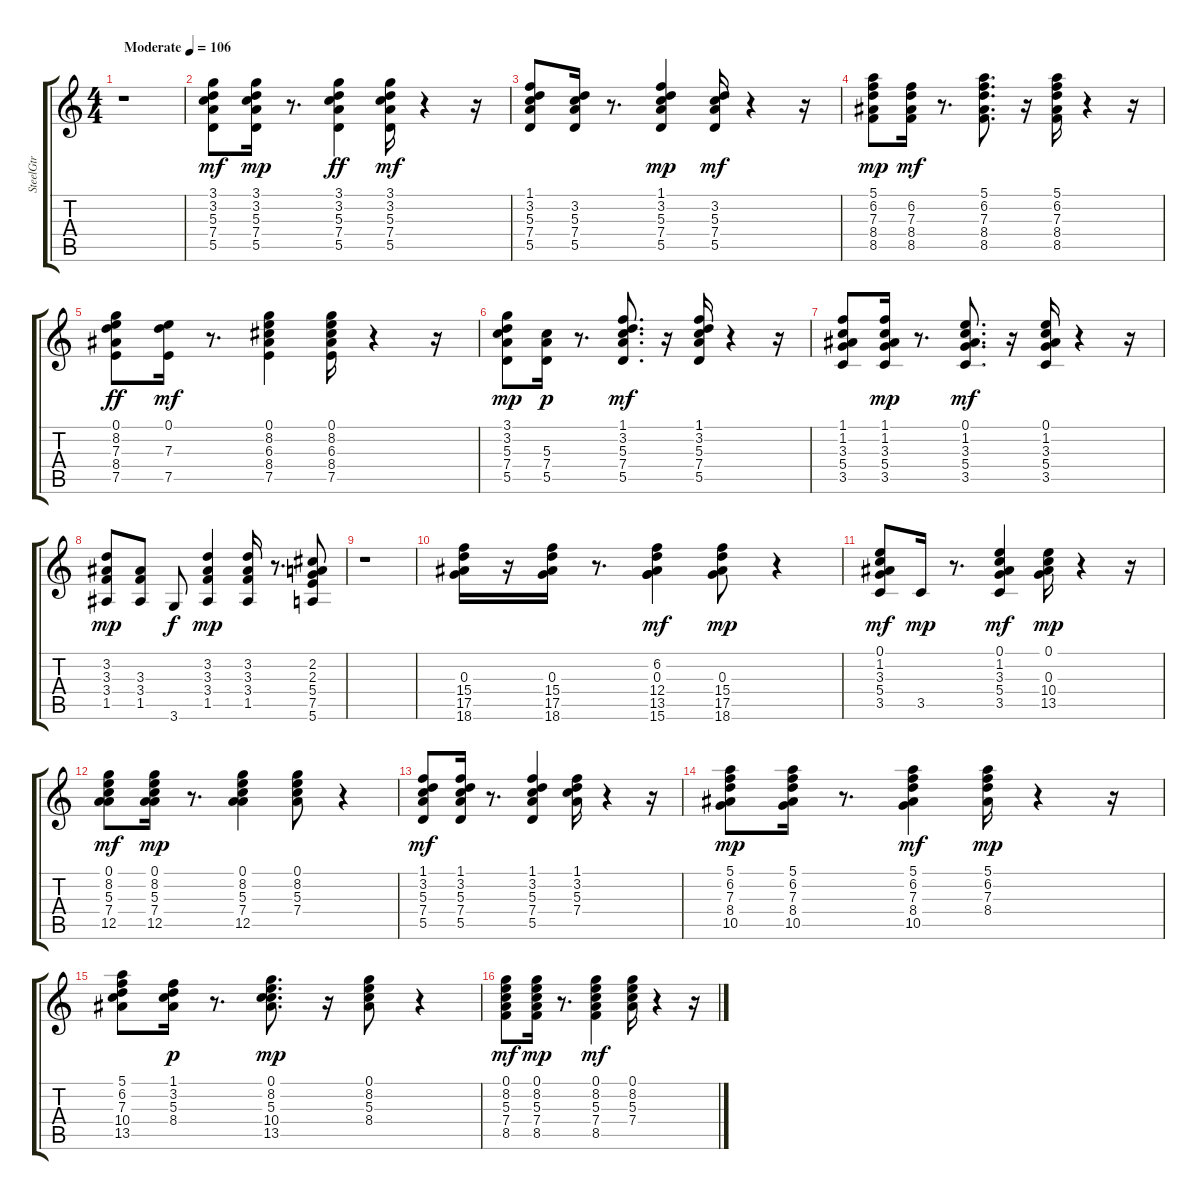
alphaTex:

\track ("SteelGtr" "SteelGtr") {instrument acousticguitarsteel}
\staff {score tabs}
\tuning (E4 B3 G3 D3 A2 E2) {hide}
\ts (4 4)
\tempo (106 "Moderate")
\clef g2
\ks c
r.1{dy mf instrument acousticguitarsteel} |
(3.1 3.2 5.3 7.4 5.5).8 (3.1 3.2 5.3 7.4 5.5).16{dy mp} r.8{d} (3.1 3.2 5.3 7.4 5.5).4{dy ff} (3.1 3.2 5.3 7.4 5.5).16{dy mf} r.4 r.16 |
(1.1 3.2 5.3 7.4 5.5).8 (3.2 5.3 7.4 5.5).16 r.8{d} (1.1 3.2 5.3 7.4 5.5).4{dy mp} (3.2 5.3 7.4 5.5).16{dy mf} r.4 r.16 |
(5.1 6.2 7.3 8.4 8.5).8{dy mp} (6.2 7.3 8.4 8.5).16{dy mf} r.8{d} (5.1 6.2 7.3 8.4 8.5).8{d} r.16 (5.1 6.2 7.3 8.4 8.5).16 r.4 r.16 |
(0.1 8.2 7.3 8.4 7.5).8{dy ff} (0.1 7.3 7.5).16{dy mf} r.8{d} (0.1 8.2 6.3 8.4 7.5).4 (0.1 8.2 6.3 8.4 7.5).16 r.4 r.16 |
(3.1 3.2 5.3 7.4 5.5).8{dy mp} (5.3 7.4 5.5).16{dy p} r.8{d} (1.1 3.2 5.3 7.4 5.5).8{d dy mf} r.16 (1.1 3.2 5.3 7.4 5.5).16 r.4 r.16 |
(1.1 1.2 3.3 5.4 3.5).8 (1.1 1.2 3.3 5.4 3.5).16{dy mp} r.8{d} (0.1 1.2 3.3 5.4 3.5).8{d dy mf} r.16 (0.1 1.2 3.3 5.4 3.5).16 r.4 r.16 |
(3.2 3.3 3.4 1.5).8{dy mp} (3.3 3.4 1.5).8 3.6.8{dy f} (3.2 3.3 3.4 1.5).4{dy mp} (3.2 3.3 3.4 1.5).16 r.8{d} (2.2 2.3 5.4 7.5 5.6).8 |
r.1 |
(0.3 15.4 17.5 18.6).16 r.16 (0.3 15.4 17.5 18.6).16 r.8{d} (6.2 0.3 12.4 13.5 15.6).4{dy mf} (0.3 15.4 17.5 18.6).8{dy mp} r.4 |
(0.1 1.2 3.3 5.4 3.5).8{dy mf} 3.5.16{dy mp} r.8{d} (0.1 1.2 3.3 5.4 3.5).4{dy mf} (0.1 0.3 10.4 13.5).16{dy mp} r.4 r.16 |
(0.1 8.2 5.3 7.4 12.5).8{dy mf} (0.1 8.2 5.3 7.4 12.5).16{dy mp} r.8{d} (0.1 8.2 5.3 7.4 12.5).4 (0.1 8.2 5.3 7.4).8 r.4 |
(1.1 3.2 5.3 7.4 5.5).8{dy mf} (1.1 3.2 5.3 7.4 5.5).16 r.8{d} (1.1 3.2 5.3 7.4 5.5).4 (1.1 3.2 5.3 7.4).16 r.4 r.16 |
(5.1 6.2 7.3 8.4 10.5).8{dy mp} (5.1 6.2 7.3 8.4 10.5).16 r.8{d} (5.1 6.2 7.3 8.4 10.5).4{dy mf} (5.1 6.2 7.3 8.4).16{dy mp} r.4 r.16 |
(5.1 6.2 7.3 10.4 13.5).8 (1.1 3.2 5.3 8.4).16{dy p} r.8{d} (0.1 8.2 5.3 10.4 13.5).8{d dy mp} r.16 (0.1 8.2 5.3 8.4).8 r.4 |
(0.1 8.2 5.3 7.4 8.5).8{dy mf} (0.1 8.2 5.3 7.4 8.5).16{dy mp} r.8{d} (0.1 8.2 5.3 7.4 8.5).4{dy mf} (0.1 8.2 5.3 7.4).16 r.4 r.16
